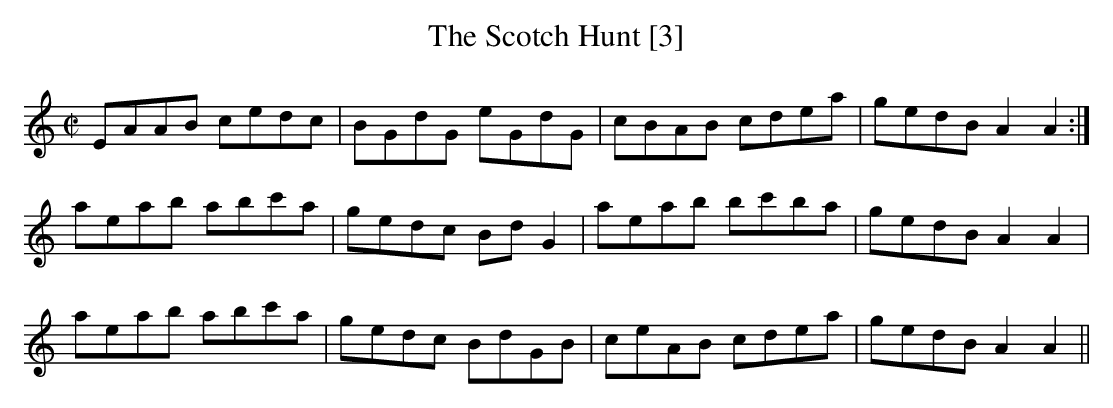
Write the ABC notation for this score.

X:1
T:Scotch Hunt [3], The
M:C|
L:1/8
K:Amin
EAAB cedc|BGdG eGdG|cBAB cdea|gedB A2A2:|
aeab abc'a|gedc Bd G2|aeab bc'ba|gedB A2A2|
aeab abc'a|gedc BdGB|ceAB cdea|gedB A2A2||
